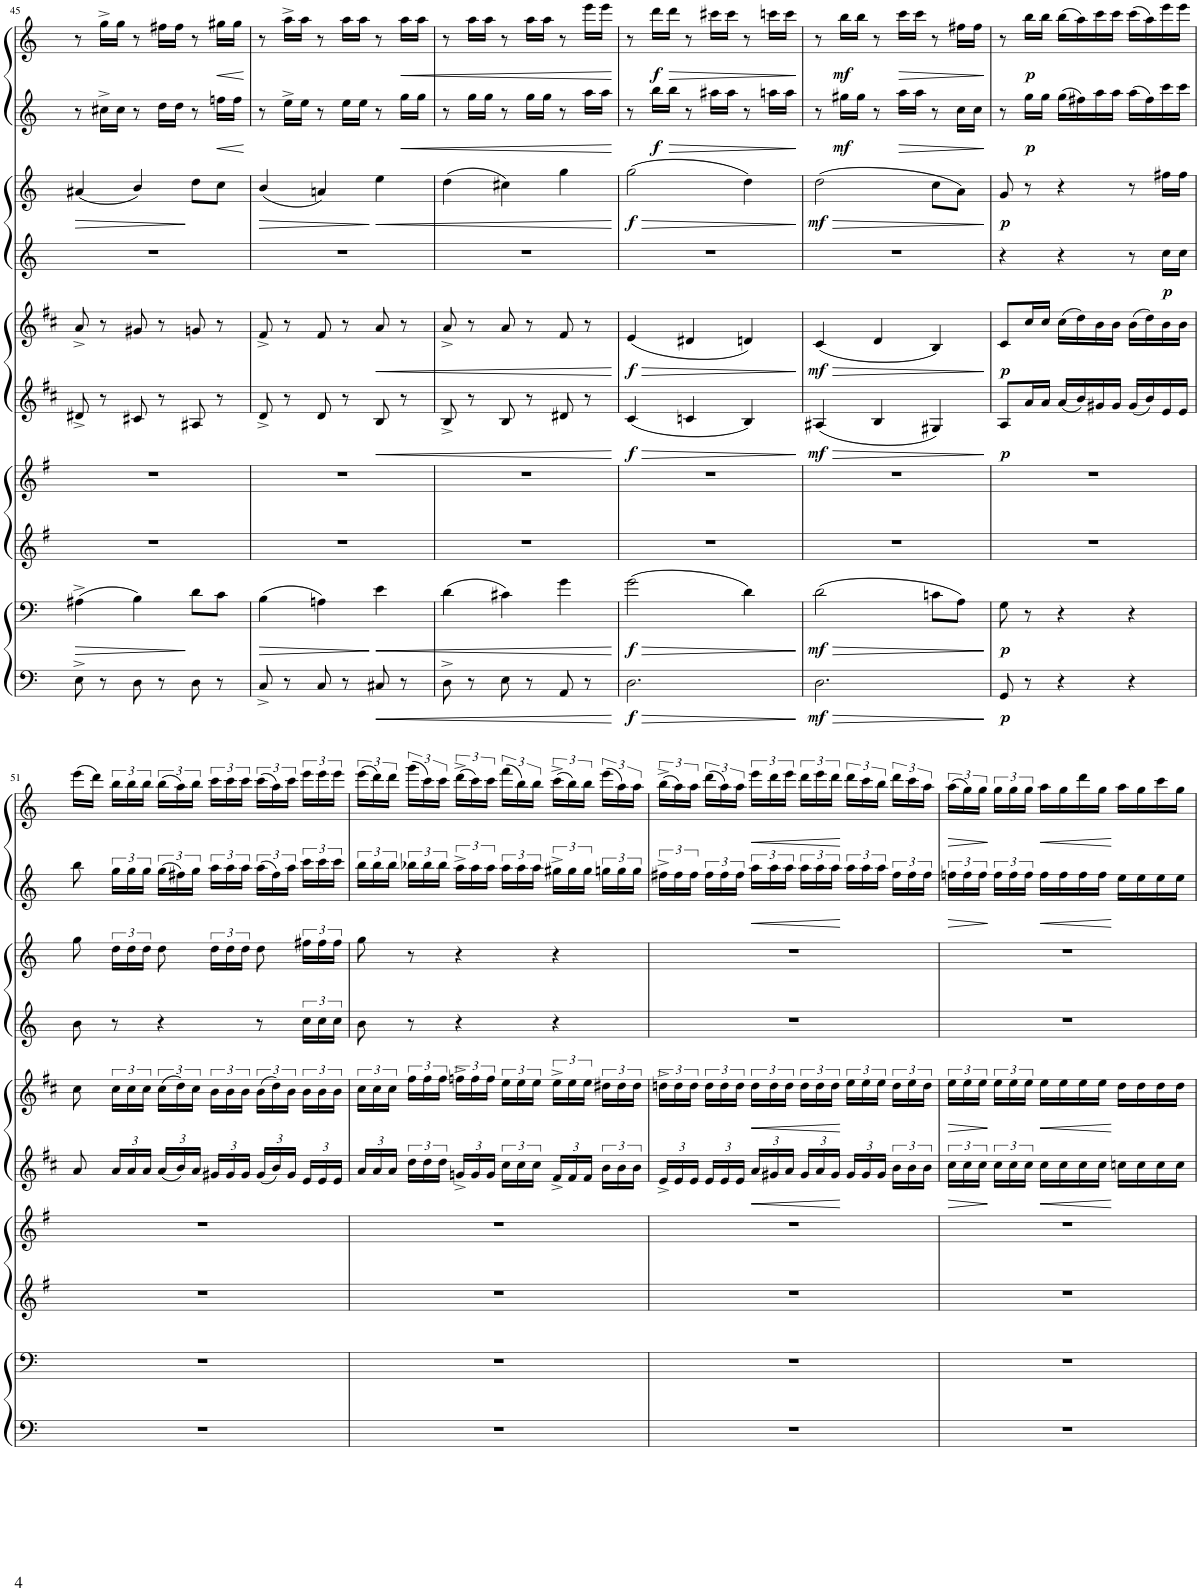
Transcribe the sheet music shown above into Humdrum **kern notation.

**kern	**dynam	**kern	**dynam	**kern	**kern	**kern	**dynam	**kern	**dynam	**kern	**dynam	**kern	**dynam	**kern	**dynam	**kern	**dynam
*part10	*part10	*part9	*part9	*part8	*part7	*part6	*part6	*part5	*part5	*part4	*part4	*part3	*part3	*part2	*part2	*part1	*part1
*staff10	*staff10	*staff9	*staff9	*staff8	*staff7	*staff6	*staff6	*staff5	*staff5	*staff4	*staff4	*staff3	*staff3	*staff2	*staff2	*staff1	*staff1
*I"Bassoon 2	*	*I"Bassoon 1	*	*I"Horn 2 in F	*I"Horn 1 in F	*I"Clarinet 2 in Bb	*	*I"Clarinet 1 in Bb	*	*I"Oboe 2	*	*I"Oboe 1	*	*I"Flute 2	*	*I"Flute 1	*
*I'Bsn	*	*I'Bsn	*	*I'Hn	*I'Hn	*I'Cl	*	*I'Cl	*	*I'Ob	*	*I'Ob	*	*I'Fl	*	*I'Fl	*
!!LO:PB:g=z
*clefF4	*	*clefF4	*	*clefG2	*clefG2	*clefG2	*	*clefG2	*	*clefG2	*	*clefG2	*	*clefG2	*	*clefG2	*
*	*	*	*	*Trd4c7	*Trd4c7	*Trd1c2	*	*Trd1c2	*	*	*	*	*	*	*	*	*
*k[]	*	*k[]	*	*k[f#]	*k[f#]	*k[f#c#]	*	*k[f#c#]	*	*k[]	*	*k[]	*	*k[]	*	*k[]	*
*M3/4	*	*M3/4	*	*M3/4	*M3/4	*M3/4	*	*M3/4	*	*M3/4	*	*M3/4	*	*M3/4	*	*M3/4	*
=45	=45	=45	=45	=45	=45	=45	=45	=45	=45	=45	=45	=45	=45	=45	=45	=45	=45
!	!	!	!LO:HP:b	!	!	!	!	!	!	!	!	!	!LO:HP:b	!	!	!	!
8E^\	.	(4A#X^\	>	2.r	2.r	8d#X^/	.	8a^/	.	2.r	.	(4a#X/	>	8r	.	8r	.
8r	.	.	.	.	.	8r	.	8r	.	.	.	.	.	16cc#X^\LL	.	16gg^\LL	.
.	.	.	.	.	.	.	.	.	.	.	.	.	.	16cc#\JJ	.	16gg\JJ	.
8D\	.	4B\)	.	.	.	8c#X/	.	8g#X/	.	.	.	4b/)	.	8r	.	8r	.
8r	.	.	.	.	.	8r	.	8r	.	.	.	.	.	16dd\LL	.	16ff#X\LL	.
.	.	.	.	.	.	.	.	.	.	.	.	.	.	16dd\JJ	.	16ff#\JJ	.
8D\	.	8d\L	]	.	.	8A#X/	.	8gn/	.	.	.	8dd\L	]	8r	.	8r	.
!	!	!	!	!	!	!	!	!	!	!	!	!	!	!	!LO:HP:b	!	!LO:HP:b
8r	.	8c\J	.	.	.	8r	.	8r	.	.	.	8cc\J	.	16ffn\LL	<	16gg#X\LL	<
.	.	.	.	.	.	.	.	.	.	.	.	.	.	16ff\JJ	.	16gg#\JJ	.
.	.	.	.	.	.	.	.	.	.	.	.	.	.	.	[	.	[
=46	=46	=46	=46	=46	=46	=46	=46	=46	=46	=46	=46	=46	=46	=46	=46	=46	=46
!	!	!	!LO:HP:b	!	!	!	!	!	!	!	!	!	!LO:HP:b	!	!	!	!
8C^/	.	(4B\	>	2.r	2.r	8d^/	.	8f#^/	.	2.r	.	(4b/	>	8r	.	8r	.
8r	.	.	.	.	.	8r	.	8r	.	.	.	.	.	16ee^\LL	.	16aa^\LL	.
.	.	.	.	.	.	.	.	.	.	.	.	.	.	16ee\JJ	.	16aa\JJ	.
8C/	.	4An\)	.	.	.	8d/	.	8f#/	.	.	.	4an/)	.	8r	.	8r	.
8r	.	.	.	.	.	8r	.	8r	.	.	.	.	.	16ee\LL	.	16aa\LL	.
.	.	.	.	.	.	.	.	.	.	.	.	.	.	16ee\JJ	.	16aa\JJ	.
!	!LO:HP:b	!	!LO:HP:n=1:b	!	!	!	!LO:HP:b	!	!LO:HP:b	!	!	!	!LO:HP:n=1:b	!	!	!	!
8C#X/	<	4e\	] <	.	.	8B/	<	8a/	<	.	.	4ee\	] <	8r	.	8r	.
!	!	!	!	!	!	!	!	!	!	!	!	!	!	!	!LO:HP:b	!	!LO:HP:b
8r	.	.	.	.	.	8r	.	8r	.	.	.	.	.	16gg\LL	<	16aa\LL	<
.	.	.	.	.	.	.	.	.	.	.	.	.	.	16gg\JJ	.	16aa\JJ	.
=47	=47	=47	=47	=47	=47	=47	=47	=47	=47	=47	=47	=47	=47	=47	=47	=47	=47
8D^\	.	(4d\	.	2.r	2.r	8B^/	.	8a^/	.	2.r	.	(4dd\	.	8r	.	8r	.
8r	.	.	.	.	.	8r	.	8r	.	.	.	.	.	16gg\LL	.	16aa\LL	.
.	.	.	.	.	.	.	.	.	.	.	.	.	.	16gg\JJ	.	16aa\JJ	.
8E\	.	4c#X\)	.	.	.	8B/	.	8a/	.	.	.	4cc#X\)	.	8r	.	8r	.
8r	.	.	.	.	.	8r	.	8r	.	.	.	.	.	16gg\LL	.	16aa\LL	.
.	.	.	.	.	.	.	.	.	.	.	.	.	.	16gg\JJ	.	16aa\JJ	.
8AA/	.	4g\	.	.	.	8d#X/	.	8f#/	.	.	.	4gg\	.	8r	.	8r	.
8r	.	.	.	.	.	8r	.	8r	.	.	.	.	.	16aa\LL	.	16eee\LL	.
.	.	.	.	.	.	.	.	.	.	.	.	.	.	16aa\JJ	.	16eee\JJ	.
.	[	.	[	.	.	.	[	.	[	.	.	.	[	.	[	.	[
=48	=48	=48	=48	=48	=48	=48	=48	=48	=48	=48	=48	=48	=48	=48	=48	=48	=48
!	!LO:HP:b	!	!LO:HP:b	!	!	!	!LO:HP:b	!	!LO:HP:b	!	!	!	!LO:HP:b	!	!	!	!
!	!LO:DY:n=1:b	!	!LO:DY:n=1:b	!	!	!	!LO:DY:n=1:b	!	!LO:DY:n=1:b	!	!	!	!LO:DY:n=1:b	!	!	!	!
2.D\	> f	(2g\	> f	2.r	2.r	(4c#/	> f	(4e/	> f	2.r	.	(2gg\	> f	8r	.	8r	.
!	!	!	!	!	!	!	!	!	!	!	!	!	!	!	!LO:DY:b	!	!LO:DY:b
.	.	.	.	.	.	.	.	.	.	.	.	.	.	16bb\LL	f	16ddd\LL	f
!	!	!	!	!	!	!	!	!	!	!	!	!	!	!	!LO:HP:b	!	!LO:HP:b
.	.	.	.	.	.	.	.	.	.	.	.	.	.	16bb\JJ	>	16ddd\JJ	>
.	.	.	.	.	.	4cn/	.	4d#X/	.	.	.	.	.	8r	.	8r	.
.	.	.	.	.	.	.	.	.	.	.	.	.	.	16aa#X\LL	.	16ccc#X\LL	.
.	.	.	.	.	.	.	.	.	.	.	.	.	.	16aa#\JJ	.	16ccc#\JJ	.
.	.	4d\)	.	.	.	4B/)	.	4dn/)	.	.	.	4dd\)	.	8r	.	8r	.
.	.	.	.	.	.	.	.	.	.	.	.	.	.	16aan\LL	.	16cccn\LL	.
.	.	.	.	.	.	.	.	.	.	.	.	.	.	16aa\JJ	.	16ccc\JJ	.
.	]	.	]	.	.	.	]	.	]	.	.	.	]	.	]	.	]
=49	=49	=49	=49	=49	=49	=49	=49	=49	=49	=49	=49	=49	=49	=49	=49	=49	=49
!	!LO:HP:b	!	!LO:HP:b	!	!	!	!LO:HP:b	!	!LO:HP:b	!	!	!	!LO:HP:b	!	!	!	!
!	!LO:DY:n=1:b	!	!LO:DY:n=1:b	!	!	!	!LO:DY:n=1:b	!	!LO:DY:n=1:b	!	!	!	!LO:DY:n=1:b	!	!	!	!
2.D\	> mf	(2d\	> mf	2.r	2.r	(4A#X/	> mf	(4c#/	> mf	2.r	.	(2dd\	> mf	8r	.	8r	.
!	!	!	!	!	!	!	!	!	!	!	!	!	!	!	!LO:DY:b	!	!LO:DY:b
.	.	.	.	.	.	.	.	.	.	.	.	.	.	16gg#X\LL	mf	16bb\LL	mf
.	.	.	.	.	.	.	.	.	.	.	.	.	.	16gg#\JJ	.	16bb\JJ	.
.	.	.	.	.	.	4B/	.	4d/	.	.	.	.	.	8r	.	8r	.
!	!	!	!	!	!	!	!	!	!	!	!	!	!	!	!LO:HP:b	!	!LO:HP:b
.	.	.	.	.	.	.	.	.	.	.	.	.	.	16aa\LL	>	16ccc\LL	>
.	.	.	.	.	.	.	.	.	.	.	.	.	.	16aa\JJ	.	16ccc\JJ	.
.	.	8cn\L	.	.	.	4G#X/)	.	4B/)	.	.	.	8cc\L	.	8r	.	8r	.
.	.	8A\J)	.	.	.	.	.	.	.	.	.	8a\J)	.	16cc\LL	.	16ff#X\LL	.
.	.	.	.	.	.	.	.	.	.	.	.	.	.	16cc\JJ	.	16ff#\JJ	.
.	]	.	]	.	.	.	]	.	]	.	.	.	]	.	]	.	]
=50	=50	=50	=50	=50	=50	=50	=50	=50	=50	=50	=50	=50	=50	=50	=50	=50	=50
!	!LO:DY:b	!	!LO:DY:b	!	!	!	!LO:DY:b	!	!LO:DY:b	!	!	!	!LO:DY:b	!	!	!	!
8GG/	p	8G\	p	2.r	2.r	8A/L	p	8c#/L	p	4r	.	8g/	p	8r	.	8r	.
!	!	!	!	!	!	!	!	!	!	!	!	!	!	!	!LO:DY:b	!	!LO:DY:b
8r	.	8r	.	.	.	16a/L	.	16cc#/L	.	.	.	8r	.	16gg\LL	p	16bb\LL	p
.	.	.	.	.	.	16a/JJ	.	16cc#/JJ	.	.	.	.	.	16gg\JJ	.	16bb\JJ	.
4r	.	4r	.	.	.	(16a/LL	.	(16cc#\LL	.	4r	.	4r	.	(16gg\LL	.	(16bb\LL	.
.	.	.	.	.	.	16b/)	.	16dd\)	.	.	.	.	.	16ff#X\)	.	16aa\)	.
.	.	.	.	.	.	16g#X/	.	16b\	.	.	.	.	.	16aa\	.	16ccc\	.
.	.	.	.	.	.	16g#/JJ	.	16b\JJ	.	.	.	.	.	16aa\JJ	.	16ccc\JJ	.
4r	.	4r	.	.	.	(16g#/LL	.	(16b\LL	.	8r	.	8r	.	(16aa\LL	.	(16ccc\LL	.
.	.	.	.	.	.	16b/)	.	16dd\)	.	.	.	.	.	16ff#\)	.	16aa\)	.
!	!	!	!	!	!	!	!	!	!	!	!LO:DY:b	!	!	!	!	!	!
.	.	.	.	.	.	16e/	.	16b\	.	16cc\LL	p	16ff#X\LL	.	16ccc\	.	16eee\	.
.	.	.	.	.	.	16e/JJ	.	16b\JJ	.	16cc\JJ	.	16ff#\JJ	.	16ccc\JJ	.	16eee\JJ	.
!!LO:LB:g=z
=51	=51	=51	=51	=51	=51	=51	=51	=51	=51	=51	=51	=51	=51	=51	=51	=51	=51
2.r	.	2.r	.	2.r	2.r	8a/	.	8cc#\	.	8b\	.	8gg\	.	8bb\	.	(16eee\LL	.
.	.	.	.	.	.	.	.	.	.	.	.	.	.	.	.	16ddd\JJ)	.
*	*	*	*	*	*	*Xbrackettup	*	*	*	*	*	*	*	*	*	*	*
.	.	.	.	.	.	24a/LL	.	24cc#\LL	.	8r	.	24dd\LL	.	24gg\LL	.	24bb\LL	.
.	.	.	.	.	.	24a/	.	24cc#\	.	.	.	24dd\	.	24gg\	.	24bb\	.
.	.	.	.	.	.	24a/JJ	.	24cc#\JJ	.	.	.	24dd\JJ	.	24gg\JJ	.	24bb\JJ	.
.	.	.	.	.	.	(24a/LL	.	(24cc#\LL	.	4r	.	8dd\	.	(24gg\LL	.	(24bb\LL	.
.	.	.	.	.	.	24b/)	.	24dd\)	.	.	.	.	.	24ff#X\)	.	24aa\)	.
.	.	.	.	.	.	24a/JJ	.	24cc#\JJ	.	.	.	.	.	24gg\JJ	.	24bb\JJ	.
.	.	.	.	.	.	24g#X/LL	.	24b\LL	.	.	.	24dd\LL	.	24aa\LL	.	24ccc\LL	.
.	.	.	.	.	.	24g#/	.	24b\	.	.	.	24dd\	.	24aa\	.	24ccc\	.
.	.	.	.	.	.	24g#/JJ	.	24b\JJ	.	.	.	24dd\JJ	.	24aa\JJ	.	24ccc\JJ	.
.	.	.	.	.	.	(24g#/LL	.	(24b\LL	.	8r	.	8dd\	.	(24aa\LL	.	(24ccc\LL	.
.	.	.	.	.	.	24b/)	.	24dd\)	.	.	.	.	.	24ff#\)	.	24aa\)	.
.	.	.	.	.	.	24g#/JJ	.	24b\JJ	.	.	.	.	.	24aa\JJ	.	24ccc\JJ	.
.	.	.	.	.	.	24e/LL	.	24b\LL	.	24cc\LL	.	24ff#X\LL	.	24ccc\LL	.	24eee\LL	.
.	.	.	.	.	.	24e/	.	24b\	.	24cc\	.	24ff#\	.	24ccc\	.	24eee\	.
.	.	.	.	.	.	24e/JJ	.	24b\JJ	.	24cc\JJ	.	24ff#\JJ	.	24ccc\JJ	.	24eee\JJ	.
=52	=52	=52	=52	=52	=52	=52	=52	=52	=52	=52	=52	=52	=52	=52	=52	=52	=52
2.r	.	2.r	.	2.r	2.r	24a/LL	.	24cc#\LL	.	8b\	.	8gg\	.	24bb\LL	.	(24eee\LL	.
.	.	.	.	.	.	24a/	.	24cc#\	.	.	.	.	.	24bb\	.	24ddd\)	.
.	.	.	.	.	.	24a/JJ	.	24cc#\JJ	.	.	.	.	.	24bb\JJ	.	24ddd\JJ	.
*	*	*	*	*	*	*brackettup	*	*	*	*	*	*	*	*	*	*	*
.	.	.	.	.	.	24dd\LL	.	24ff#\LL	.	8r	.	8r	.	24bb-X\LL	.	(24ggg\LL	.
.	.	.	.	.	.	24dd\	.	24ff#\	.	.	.	.	.	24bb-\	.	24ccc\)	.
.	.	.	.	.	.	24dd\JJ	.	24ff#\JJ	.	.	.	.	.	24bb-\JJ	.	24ccc\JJ	.
*	*	*	*	*	*	*Xbrackettup	*	*	*	*	*	*	*	*	*	*	*
.	.	.	.	.	.	24gn^/LL	.	24ffn^\LL	.	4r	.	4r	.	24aa^\LL	.	(24ddd^\LL	.
.	.	.	.	.	.	24g/	.	24ff\	.	.	.	.	.	24aa\	.	24ccc\)	.
.	.	.	.	.	.	24g/JJ	.	24ff\JJ	.	.	.	.	.	24aa\JJ	.	24ccc\JJ	.
*	*	*	*	*	*	*brackettup	*	*	*	*	*	*	*	*	*	*	*
.	.	.	.	.	.	24cc#\LL	.	24ee\LL	.	.	.	.	.	24aa\LL	.	(24fff\LL	.
.	.	.	.	.	.	24cc#\	.	24ee\	.	.	.	.	.	24aa\	.	24bb\)	.
.	.	.	.	.	.	24cc#\JJ	.	24ee\JJ	.	.	.	.	.	24aa\JJ	.	24bb\JJ	.
*	*	*	*	*	*	*Xbrackettup	*	*	*	*	*	*	*	*	*	*	*
.	.	.	.	.	.	24f#^/LL	.	24ee^\LL	.	4r	.	4r	.	24gg#X^\LL	.	(24ccc^\LL	.
.	.	.	.	.	.	24f#/	.	24ee\	.	.	.	.	.	24gg#\	.	24bb\)	.
.	.	.	.	.	.	24f#/JJ	.	24ee\JJ	.	.	.	.	.	24gg#\JJ	.	24bb\JJ	.
*	*	*	*	*	*	*brackettup	*	*	*	*	*	*	*	*	*	*	*
.	.	.	.	.	.	24b\LL	.	24dd#X\LL	.	.	.	.	.	24ggn\LL	.	(24eee\LL	.
.	.	.	.	.	.	24b\	.	24dd#\	.	.	.	.	.	24gg\	.	24aa\)	.
.	.	.	.	.	.	24b\JJ	.	24dd#\JJ	.	.	.	.	.	24gg\JJ	.	24aa\JJ	.
=53	=53	=53	=53	=53	=53	=53	=53	=53	=53	=53	=53	=53	=53	=53	=53	=53	=53
*	*	*	*	*	*	*Xbrackettup	*	*	*	*	*	*	*	*	*	*	*
2.r	.	2.r	.	2.r	2.r	24e^/LL	.	24ddn^\LL	.	2.r	.	2.r	.	24ff#X^\LL	.	(24bb^\LL	.
.	.	.	.	.	.	24e/	.	24dd\	.	.	.	.	.	24ff#\	.	24aa\)	.
.	.	.	.	.	.	24e/JJ	.	24dd\JJ	.	.	.	.	.	24ff#\JJ	.	24aa\JJ	.
.	.	.	.	.	.	24e/LL	.	24dd\LL	.	.	.	.	.	24ff#\LL	.	(24ddd\LL	.
.	.	.	.	.	.	24e/	.	24dd\	.	.	.	.	.	24ff#\	.	24aa\)	.
.	.	.	.	.	.	24e/JJ	.	24dd\JJ	.	.	.	.	.	24ff#\JJ	.	24aa\JJ	.
!	!	!	!	!	!	!	!LO:HP:b	!	!LO:HP:b	!	!	!	!	!	!LO:HP:b	!	!LO:HP:b
.	.	.	.	.	.	24a/LL	<	24dd\LL	<	.	.	.	.	24aa\LL	<	24eee\LL	<
.	.	.	.	.	.	24g#X/	.	24dd\	.	.	.	.	.	24aa\	.	24ddd\	.
.	.	.	.	.	.	24a/JJ	.	24dd\JJ	.	.	.	.	.	24aa\JJ	.	24eee\JJ	.
.	.	.	.	.	.	24g#/LL	.	24dd\LL	.	.	.	.	.	24aa\LL	.	24ddd\LL	.
.	.	.	.	.	.	24a/	.	24dd\	.	.	.	.	.	24aa\	.	24eee\	.
.	.	.	.	.	.	24g#/JJ	.	24dd\JJ	.	.	.	.	.	24aa\JJ	.	24ddd\JJ	.
.	.	.	.	.	.	24g#/LL	[	24ee\LL	[	.	.	.	.	24aa\LL	[	24ddd\LL	[
.	.	.	.	.	.	24g#/	.	24ee\	.	.	.	.	.	24aa\	.	24ccc\	.
.	.	.	.	.	.	24g#/JJ	.	24ee\JJ	.	.	.	.	.	24aa\JJ	.	24bb\JJ	.
*	*	*	*	*	*	*brackettup	*	*	*	*	*	*	*	*	*	*	*
.	.	.	.	.	.	24b\LL	.	24dd\LL	.	.	.	.	.	24ff#\LL	.	24ddd\LL	.
.	.	.	.	.	.	24b\	.	24ee\	.	.	.	.	.	24ff#\	.	24ccc\	.
.	.	.	.	.	.	24b\JJ	.	24dd\JJ	.	.	.	.	.	24ff#\JJ	.	24aa\JJ	.
=54	=54	=54	=54	=54	=54	=54	=54	=54	=54	=54	=54	=54	=54	=54	=54	=54	=54
!	!	!	!	!	!	!	!LO:HP:b	!	!LO:HP:b	!	!	!	!	!	!LO:HP:b	!	!LO:HP:b
2.r	.	2.r	.	2.r	2.r	24cc#\LL	>	24ee\LL	>	2.r	.	2.r	.	24ffn\LL	>	(24aa\LL	>
.	.	.	.	.	.	24cc#\	.	24ee\	.	.	.	.	.	24ff\	.	24gg\)	.
.	.	.	.	.	.	24cc#\JJ	.	24ee\JJ	.	.	.	.	.	24ff\JJ	.	24gg\JJ	.
.	.	.	.	.	.	24cc#\LL	]	24ee\LL	]	.	.	.	.	24ff\LL	]	24gg\LL	]
.	.	.	.	.	.	24cc#\	.	24ee\	.	.	.	.	.	24ff\	.	24gg\	.
.	.	.	.	.	.	24cc#\JJ	.	24ee\JJ	.	.	.	.	.	24ff\JJ	.	24gg\JJ	.
!	!	!	!	!	!	!	!LO:HP:b	!	!LO:HP:b	!	!	!	!	!	!LO:HP:b	!	!LO:HP:b
.	.	.	.	.	.	16cc#\LL	<	16ee\LL	<	.	.	.	.	16ff\LL	<	16aa\LL	<
.	.	.	.	.	.	16cc#\	.	16ee\	.	.	.	.	.	16ff\	.	16gg\	.
.	.	.	.	.	.	16cc#\	.	16ee\	.	.	.	.	.	16ff\	.	16ddd\	.
.	.	.	.	.	.	16cc#\JJ	.	16ee\JJ	.	.	.	.	.	16ff\JJ	.	16gg\JJ	.
.	.	.	.	.	.	16ccn\LL	[	16dd\LL	[	.	.	.	.	16ee\LL	[	16aa\LL	[
.	.	.	.	.	.	16cc\	.	16dd\	.	.	.	.	.	16ee\	.	16gg\	.
.	.	.	.	.	.	16cc\	.	16dd\	.	.	.	.	.	16ee\	.	16ccc\	.
.	.	.	.	.	.	16cc\JJ	.	16dd\JJ	.	.	.	.	.	16ee\JJ	.	16gg\JJ	.
=	=	=	=	=	=	=	=	=	=	=	=	=	=	=	=	=	=
*-	*-	*-	*-	*-	*-	*-	*-	*-	*-	*-	*-	*-	*-	*-	*-	*-	*-
